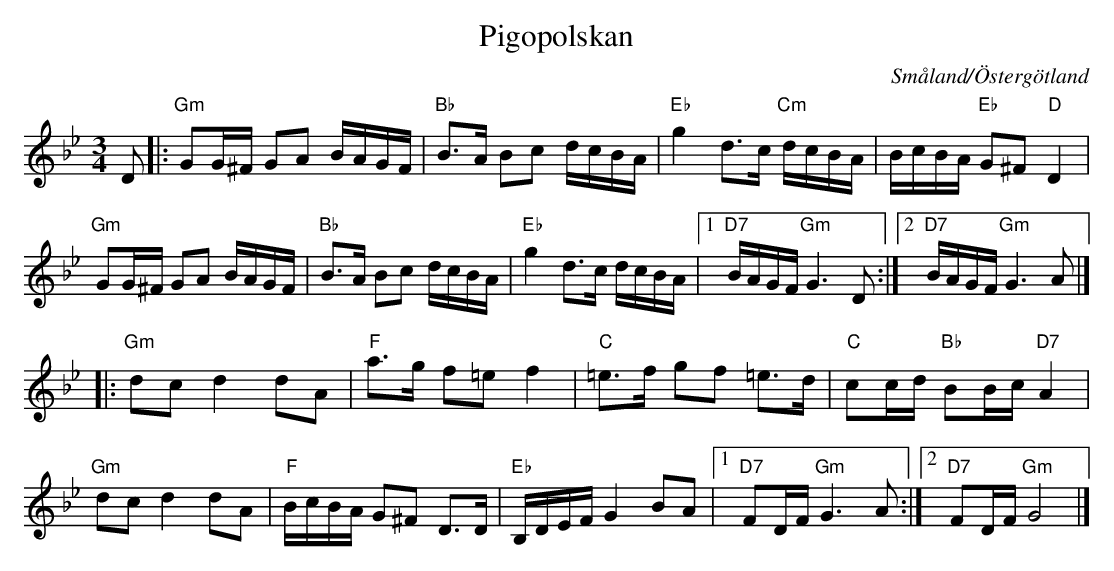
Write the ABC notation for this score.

X:1
T:Pigopolskan
O:Småland/Östergötland
M:3/4
L:1/8
K:Gm
D|:"Gm" GG/2^F/2 GA B/2A/2G/2F/2|"Bb" B3/2A/2 Bc d/2c/2B/2A/2|"Eb" g2 d3/2c/2 "Cm"d/2c/2B/2A/2 | B/2c/2B/2A/2 "Eb"G^F "D" D2|
"Gm" GG/2^F/2 GA B/2A/2G/2F/2|"Bb" B3/2A/2 Bc d/2c/2B/2A/2|"Eb" g2 d3/2c/2 d/2c/2B/2A/2|[1 "D7" B/2A/2G/2F/2 "Gm" G3 D:|[2 "D7" B/2A/2G/2F/2 "Gm" G3 A|]
|:"Gm" dc d2 dA|"F" a3/2g/2 f=e f2|"C" =e3/2f/2 gf =e3/2d/2|"C" cc/2d/2 "Bb" BB/2c/2 "D7" A2|
"Gm" dc d2 dA|"F" B/2c/2B/2A/2 G^F D3/2D/2|"Eb" B,/2D/2E/2F/2 G2 BA|[1 "D7" FD/2F/2 "Gm" G3 A:|[2 "D7" FD/2F/2 "Gm" G4|]
